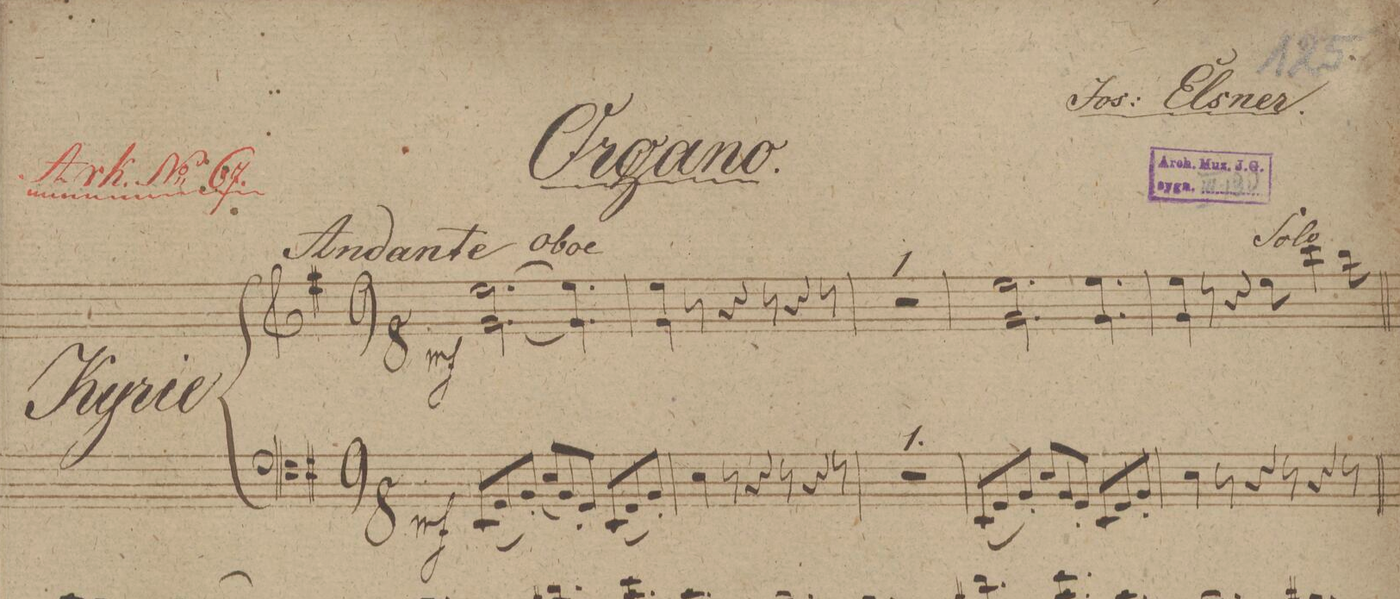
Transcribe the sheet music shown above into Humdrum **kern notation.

**kern
*I"Organo.
*clefF4
*k[f#]
*M9/8
(8EE/L
8GG/)
8BB'/J
(8E/L
8BB/)
8GG'/J
(8EE/L
8GG/)
8BB'/J
=2
4E\
8r
4r
8r
4r
8r
=3
8%9r
=4
(8EE/L
8GG/)
8BB'/J
(8E/L
8BB/)
8GG'/J
8EE/L
8GG/
8BB'/J
=5
4E\
8r
4r
8r
4r
8r
=6
*-
